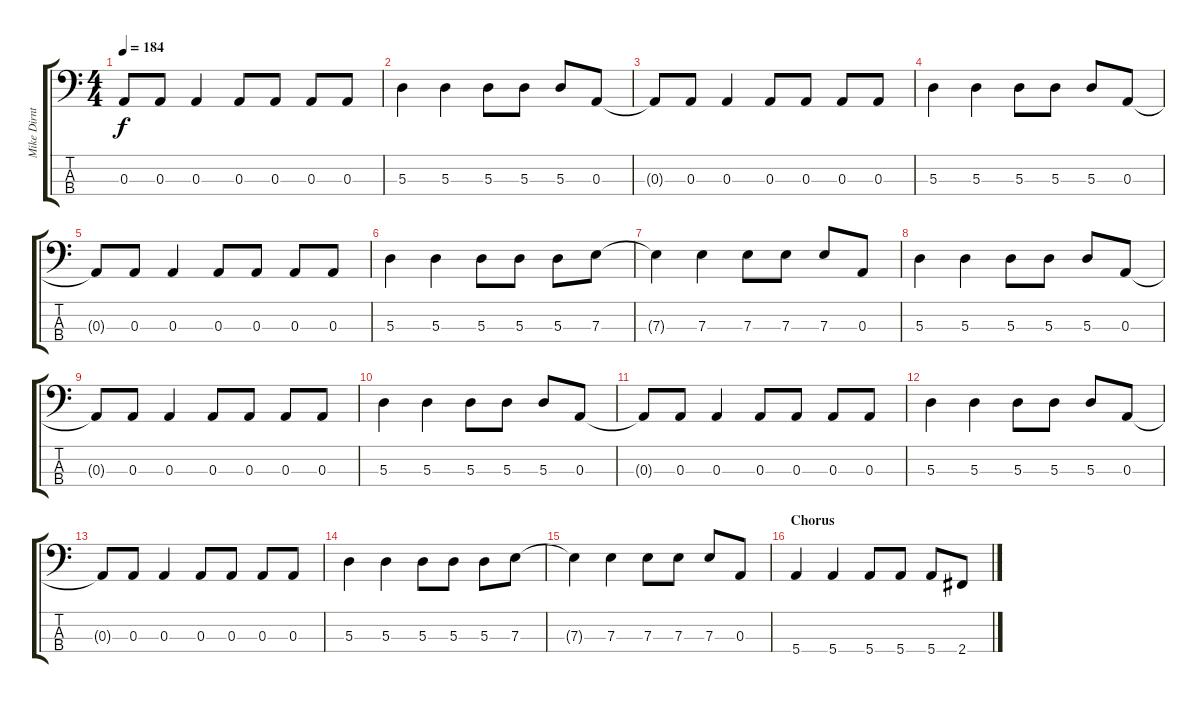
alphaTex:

\track ("Mike Dirnt (Bass)" "Mike Dirnt") {instrument electricbasspick}
\staff {score tabs}
\tuning (G2 D2 A1 E1) {hide}
\ts (4 4)
\tempo 184
\clef f4
\ks c
0.3{t}.8{dy f} 0.3.8 0.3.4 0.3.8 0.3.8 0.3.8 0.3.8 |
5.3.4 5.3.4 5.3.8 5.3.8 5.3.8 0.3.8 |
0.3{t}.8 0.3.8 0.3.4 0.3.8 0.3.8 0.3.8 0.3.8 |
5.3.4 5.3.4 5.3.8 5.3.8 5.3.8 0.3.8 |
0.3{t}.8 0.3.8 0.3.4 0.3.8 0.3.8 0.3.8 0.3.8 |
5.3.4 5.3.4 5.3.8 5.3.8 5.3.8 7.3.8 |
7.3{t}.4 7.3.4 7.3.8 7.3.8 7.3.8 0.3.8 |
5.3.4 5.3.4 5.3.8 5.3.8 5.3.8 0.3.8 |
0.3{t}.8 0.3.8 0.3.4 0.3.8 0.3.8 0.3.8 0.3.8 |
5.3.4 5.3.4 5.3.8 5.3.8 5.3.8 0.3.8 |
0.3{t}.8 0.3.8 0.3.4 0.3.8 0.3.8 0.3.8 0.3.8 |
5.3.4 5.3.4 5.3.8 5.3.8 5.3.8 0.3.8 |
0.3{t}.8 0.3.8 0.3.4 0.3.8 0.3.8 0.3.8 0.3.8 |
5.3.4 5.3.4 5.3.8 5.3.8 5.3.8 7.3.8 |
7.3{t}.4 7.3.4 7.3.8 7.3.8 7.3.8 0.3.8 |
\section ("" "Chorus")
5.4.4 5.4.4 5.4.8 5.4.8 5.4.8 2.4.8
